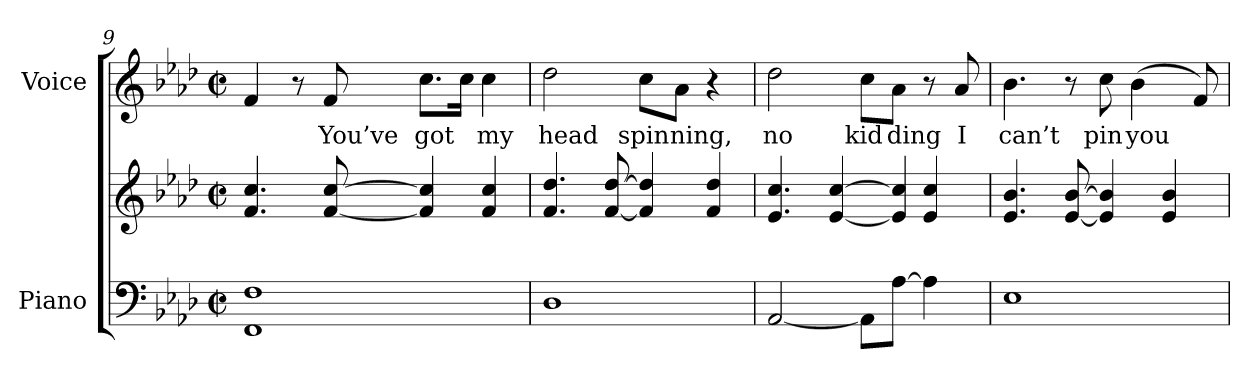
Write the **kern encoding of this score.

**kern	**kern	**kern	**text
*part2	*part2	*part1	*part1
*staff3	*staff2	*staff1	*staff1
*I"Piano	*	*I"Voice	*
*I'Pno	*	*I'V	*
!!LO:LB:g=z
*clefF4	*clefG2	*clefG2	*
*k[b-e-a-d-]	*k[b-e-a-d-]	*k[b-e-a-d-]	*
*M2/2	*M2/2	*M2/2	*
*met(c|)	*met(c|)	*met(c|)	*
=9	=9	=9	=9
*^	*	*	*
1F	1FF	4.f/ 4.cc/	4f/	.
.	.	.	8r	.
!	!	!	!	!LO:LY:b
.	.	[<8f/ [>8cc/	8f/	You’ve
!	!	!	!	!LO:LY:b
.	.	4f/] 4cc/]	8.cc\L	got
.	.	.	16cc\Jk	.
!	!	!	!	!LO:LY:b
.	.	4f/ 4cc/	4cc\	my
*v	*v	*	*	*
=10	=10	=10	=10
!	!	!	!LO:LY:b
1D-	4.f/ 4.dd-/	2dd-\	head
.	[<8f/ [>8dd-/	.	.
!	!	!	!LO:LY:b
.	4f/] 4dd-/]	8cc\L	spin
!	!	!	!LO:LY:b
.	.	8a-\J	ning,
.	4f/ 4dd-/	4r	.
=11	=11	=11	=11
*	*^	*	*
!	!	!	!	!LO:LY:b
[>2AA-/	4.e-/ 4.cc/	2.ryy	2dd-\	no
.	[<4e-/ [>4cc/	.	.	.
!	!	!	!	!LO:LY:b
8AA-\L]	.	.	8cc\L	kid
!	!	!	!	!LO:LY:b
[>8A-\J	4e-/] 4cc/]	.	8a-\J	ding
4A-\]	.	4e-/ 4cc/	8r	.
!	!	!	!	!LO:LY:b
.	8ryy	.	8a-/	I
*	*v	*v	*	*
=12	=12	=12	=12
!	!	!	!LO:LY:b
1E-	4.e-/ 4.b-/	4.b-\	can’t
.	[<8e-/ [>8b-/	8r	.
!	!	!	!LO:LY:b
.	4e-/] 4b-/]	8cc\	pin
!	!	!	!LO:LY:b
.	.	(>4b-\	you
.	4e-/ 4b-/	.	.
.	.	8f/)	.
=	=	=	=
*-	*-	*-	*-
